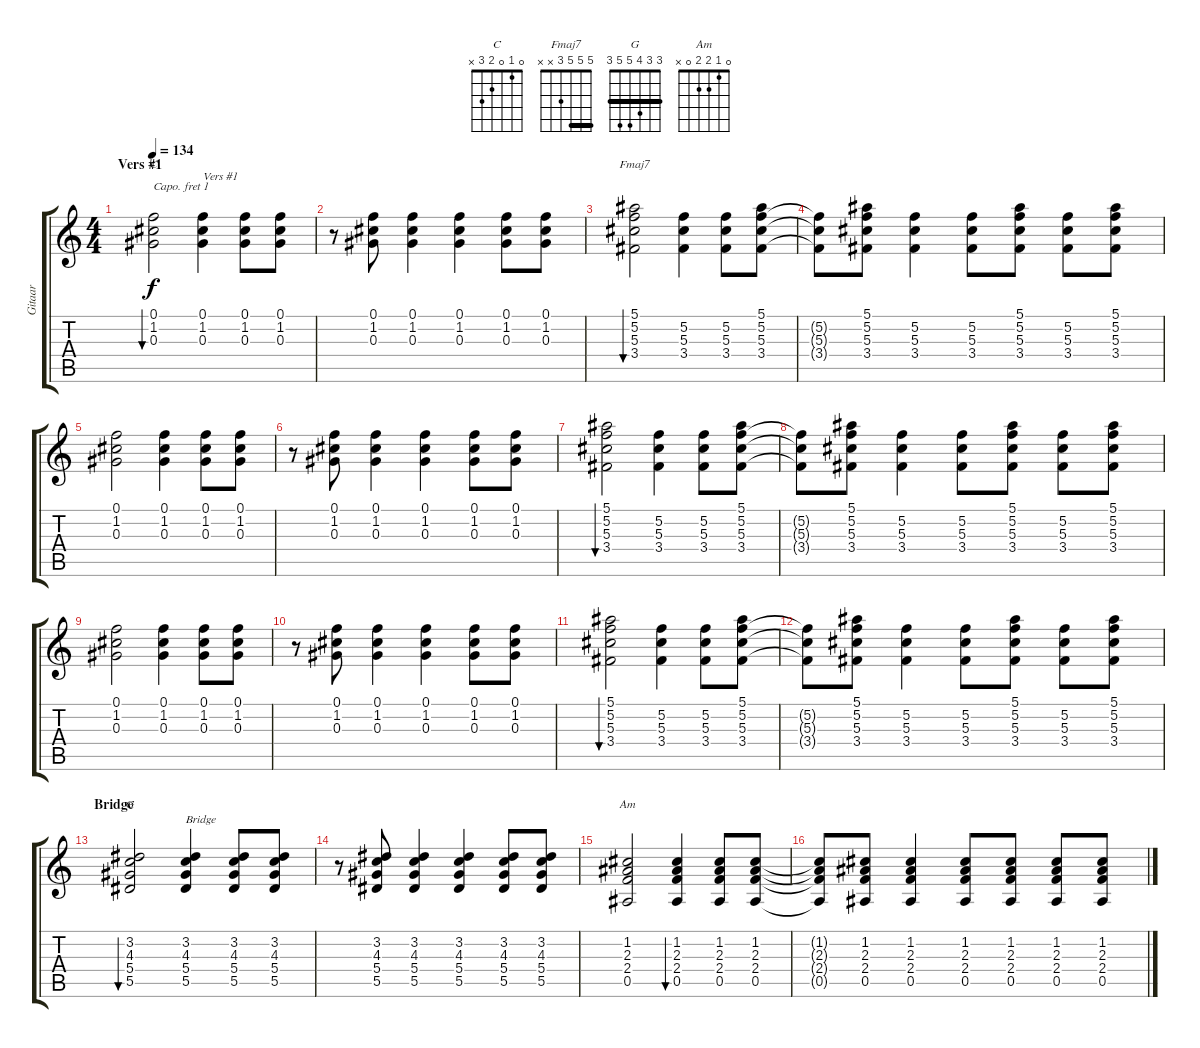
\track ("Gitaar" "Gitaar") {instrument electricguitarclean}
\staff {score tabs}
\capo 1
\tuning (E4 B3 G3 D3 A2 E2) {hide}
\chord ("C" 0 1 0 2 3 x)
\chord ("Fmaj7" 5 5 5 3 x x) {barre 5}
\chord ("G" 3 3 4 5 5 3) {barre 3}
\chord ("Am" 0 1 2 2 0 x)
\ts (4 4)
\section ("" "Vers #1")
\tempo 134
\clef g2
\ks c
(0.1 1.2 0.3).2{bu 240 ch "C" dy f instrument electricguitarclean} (0.1 1.2 0.3).4{txt "Vers #1"} (0.1 1.2 0.3).8 (0.1 1.2 0.3).8 |
r.8 (0.1 1.2 0.3).8 (0.1 1.2 0.3).4 (0.1 1.2 0.3).4 (0.1 1.2 0.3).8 (0.1 1.2 0.3).8 |
(5.1 5.2 5.3 3.4).2{bu 120 ch "Fmaj7"} (5.2 5.3 3.4).4 (5.2 5.3 3.4).8 (5.1 5.2 5.3 3.4).8 |
(5.2{t} 5.3{t} 3.4{t}).8 (5.1 5.2 5.3 3.4).8 (5.2 5.3 3.4).4 (5.2 5.3 3.4).8 (5.1 5.2 5.3 3.4).8 (5.2 5.3 3.4).8 (5.1 5.2 5.3 3.4).8 |
(0.1 1.2 0.3).2 (0.1 1.2 0.3).4 (0.1 1.2 0.3).8 (0.1 1.2 0.3).8 |
r.8 (0.1 1.2 0.3).8 (0.1 1.2 0.3).4 (0.1 1.2 0.3).4 (0.1 1.2 0.3).8 (0.1 1.2 0.3).8 |
(5.1 5.2 5.3 3.4).2{bu 120} (5.2 5.3 3.4).4 (5.2 5.3 3.4).8 (5.1 5.2 5.3 3.4).8 |
(5.2{t} 5.3{t} 3.4{t}).8 (5.1 5.2 5.3 3.4).8 (5.2 5.3 3.4).4 (5.2 5.3 3.4).8 (5.1 5.2 5.3 3.4).8 (5.2 5.3 3.4).8 (5.1 5.2 5.3 3.4).8 |
(0.1 1.2 0.3).2 (0.1 1.2 0.3).4 (0.1 1.2 0.3).8 (0.1 1.2 0.3).8 |
r.8 (0.1 1.2 0.3).8 (0.1 1.2 0.3).4 (0.1 1.2 0.3).4 (0.1 1.2 0.3).8 (0.1 1.2 0.3).8 |
(5.1 5.2 5.3 3.4).2{bu 120} (5.2 5.3 3.4).4 (5.2 5.3 3.4).8 (5.1 5.2 5.3 3.4).8 |
(5.2{t} 5.3{t} 3.4{t}).8 (5.1 5.2 5.3 3.4).8 (5.2 5.3 3.4).4 (5.2 5.3 3.4).8 (5.1 5.2 5.3 3.4).8 (5.2 5.3 3.4).8 (5.1 5.2 5.3 3.4).8 |
\section ("" "Bridge")
(3.2 4.3 5.4 5.5).2{bu 60 ch "G"} (3.2 4.3 5.4 5.5).4{txt "Bridge"} (3.2 4.3 5.4 5.5).8 (3.2 4.3 5.4 5.5).8 |
r.8 (3.2 4.3 5.4 5.5).8 (3.2 4.3 5.4 5.5).4 (3.2 4.3 5.4 5.5).4 (3.2 4.3 5.4 5.5).8 (3.2 4.3 5.4 5.5).8 |
(1.2 2.3 2.4 0.5).2{ch "Am"} (1.2 2.3 2.4 0.5).4{bu 60} (1.2 2.3 2.4 0.5).8 (1.2 2.3 2.4 0.5).8 |
(1.2{t} 2.3{t} 2.4{t} 0.5{t}).8 (1.2 2.3 2.4 0.5).8 (1.2 2.3 2.4 0.5).4 (1.2 2.3 2.4 0.5).8 (1.2 2.3 2.4 0.5).8 (1.2 2.3 2.4 0.5).8 (1.2 2.3 2.4 0.5).8
